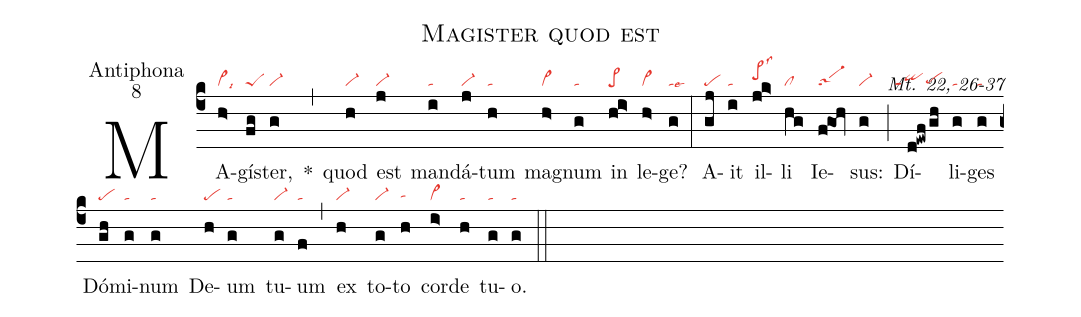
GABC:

name:Magister quod est;
office-part:Antiphona;
mode:8;
commentary:Mt. 22, 26-37;
nabc-lines:1;
%%
(c4)
MA(h>|vi>lsi9)gís(fg|peS)ter,(g|vi-) *(,)
quod(h|vi-) est(j|vi-) man(i|ta)dá(j|vi-)tum(h|ta) ma(h>|vi>)gnum(g|ta) in(h!i>|pe>) le(h>|vi>)ge?(g|talse6) (:)
A(gj|pe)it(i|ta) il(j!k>|pe>hilss3)li(hg|cl) Ie(fgOh|sa-1)sus:(g|vi-) (;)
Dí(d!ewf/gh|````qippt1pehg)li(g|ta)ges(g|ta) Dó(gh|pe)mi(g|ta)num(g|ta) De(h|pe)um(g|ta) tu(g|vi-)um(f|ta) (,)
ex(h|vi-) to(g|vi-)to(h|tahg) cor(i>|vi>)de(h|ta) tu(g|ta)o.(g|ta) (::)
